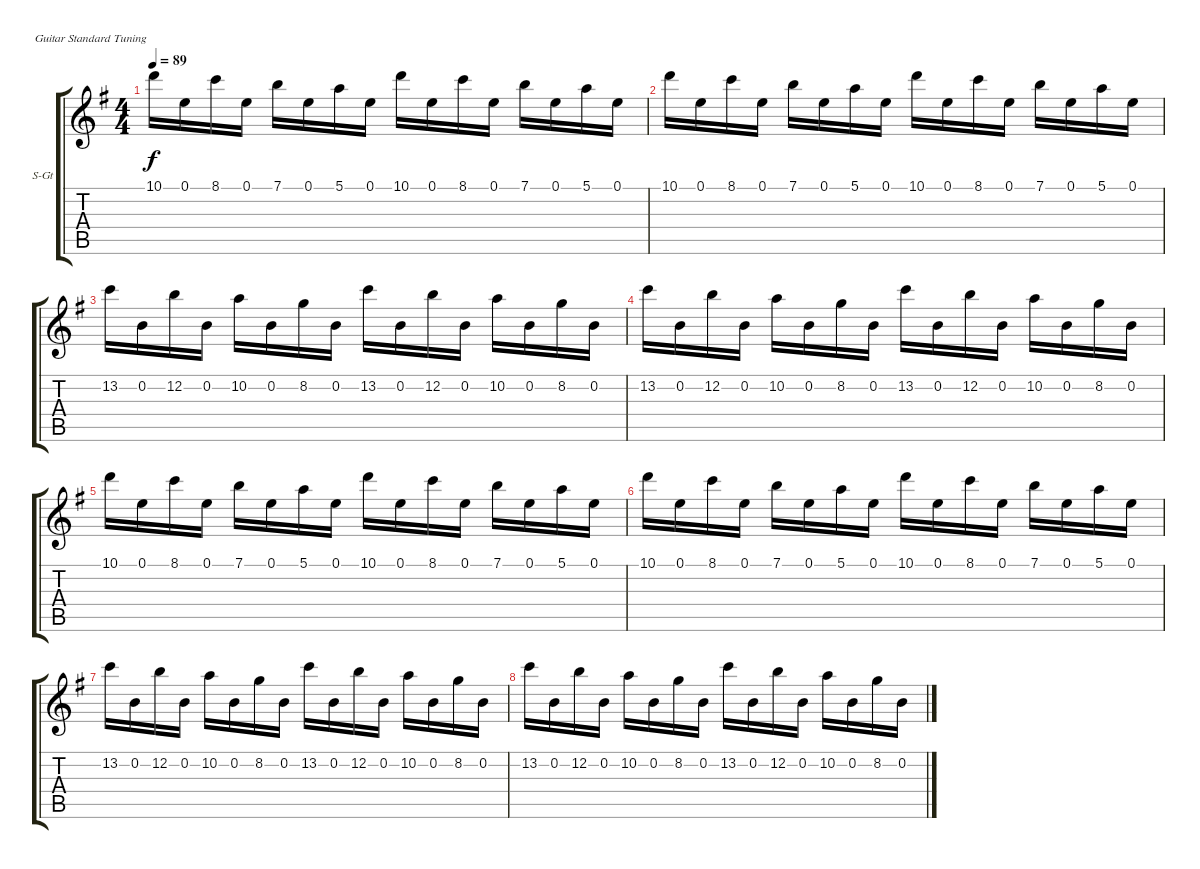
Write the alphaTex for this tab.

\bracketExtendMode groupsimilarinstruments
\firstSystemTrackNameOrientation horizontal
\otherSystemsTrackNameOrientation horizontal
\track ("Acoustic Guitar" "S-Gt") {instrument acousticguitarsteel}
\staff {score tabs}
\tuning (E4 B3 G3 D3 A2 E2)
\ts (4 4)
\tempo 89
\clef g2
\scale
0.5
\ks eminor
10.1.16{dy f} 0.1.16 8.1.16 0.1.16 7.1.16 0.1.16 5.1.16 0.1.16 10.1.16 0.1.16 8.1.16 0.1.16 7.1.16 0.1.16 5.1.16 0.1.16 |
\scale
0.5 10.1.16 0.1.16 8.1.16 0.1.16 7.1.16 0.1.16 5.1.16 0.1.16 10.1.16 0.1.16 8.1.16 0.1.16 7.1.16 0.1.16 5.1.16 0.1.16 |
\scale
0.5 13.2.16 0.2.16 12.2.16 0.2.16 10.2.16 0.2.16 8.2.16 0.2.16 13.2.16 0.2.16 12.2.16 0.2.16 10.2.16 0.2.16 8.2.16 0.2.16 |
\scale
0.5 13.2.16 0.2.16 12.2.16 0.2.16 10.2.16 0.2.16 8.2.16 0.2.16 13.2.16 0.2.16 12.2.16 0.2.16 10.2.16 0.2.16 8.2.16 0.2.16 |
\scale
0.5 10.1.16 0.1.16 8.1.16 0.1.16 7.1.16 0.1.16 5.1.16 0.1.16 10.1.16 0.1.16 8.1.16 0.1.16 7.1.16 0.1.16 5.1.16 0.1.16 |
\scale
0.5 10.1.16 0.1.16 8.1.16 0.1.16 7.1.16 0.1.16 5.1.16 0.1.16 10.1.16 0.1.16 8.1.16 0.1.16 7.1.16 0.1.16 5.1.16 0.1.16 |
\scale
0.5 13.2.16 0.2.16 12.2.16 0.2.16 10.2.16 0.2.16 8.2.16 0.2.16 13.2.16 0.2.16 12.2.16 0.2.16 10.2.16 0.2.16 8.2.16 0.2.16 |
\scale
0.5 13.2.16 0.2.16 12.2.16 0.2.16 10.2.16 0.2.16 8.2.16 0.2.16 13.2.16 0.2.16 12.2.16 0.2.16 10.2.16 0.2.16 8.2.16 0.2.16
